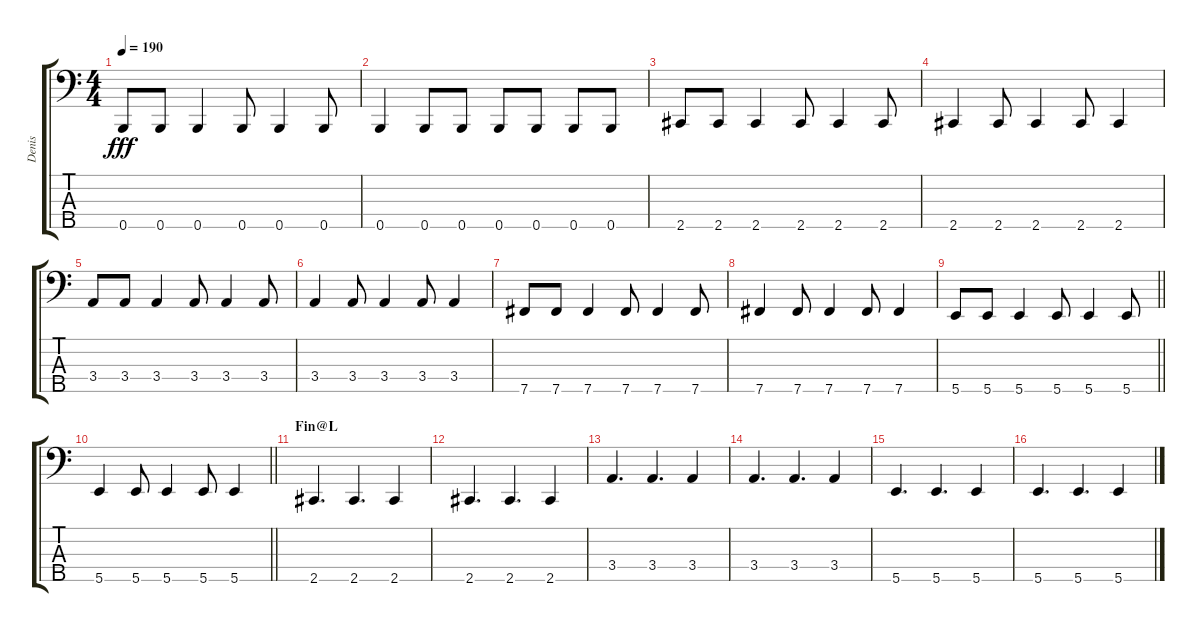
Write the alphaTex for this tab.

\track ("Denis" "Denis") {instrument slapbass1}
\staff {score tabs}
\tuning (A2 E2 B1 Gb1 B0) {hide}
\ts (4 4)
\tempo 190
\clef f4
\ks c
0.5.8{dy fff} 0.5.8 0.5.4 0.5.8 0.5.4 0.5.8 |
0.5.4 0.5.8 0.5.8 0.5.8 0.5.8 0.5.8 0.5.8 |
2.5.8 2.5.8 2.5.4 2.5.8 2.5.4 2.5.8 |
2.5.4 2.5.8 2.5.4 2.5.8 2.5.4 |
3.4.8 3.4.8 3.4.4 3.4.8 3.4.4 3.4.8 |
3.4.4 3.4.8 3.4.4 3.4.8 3.4.4 |
7.5.8 7.5.8 7.5.4 7.5.8 7.5.4 7.5.8 |
7.5.4 7.5.8 7.5.4 7.5.8 7.5.4 |
\barLineRight lightlight
5.5.8 5.5.8 5.5.4 5.5.8 5.5.4 5.5.8 |
\barLineRight lightlight
5.5.4 5.5.8 5.5.4 5.5.8 5.5.4 |
\section ("" "Fin@L")
2.5.4{d} 2.5.4{d} 2.5.4 |
2.5.4{d} 2.5.4{d} 2.5.4 |
3.4.4{d} 3.4.4{d} 3.4.4 |
3.4.4{d} 3.4.4{d} 3.4.4 |
5.5.4{d} 5.5.4{d} 5.5.4 |
5.5.4{d} 5.5.4{d} 5.5.4
